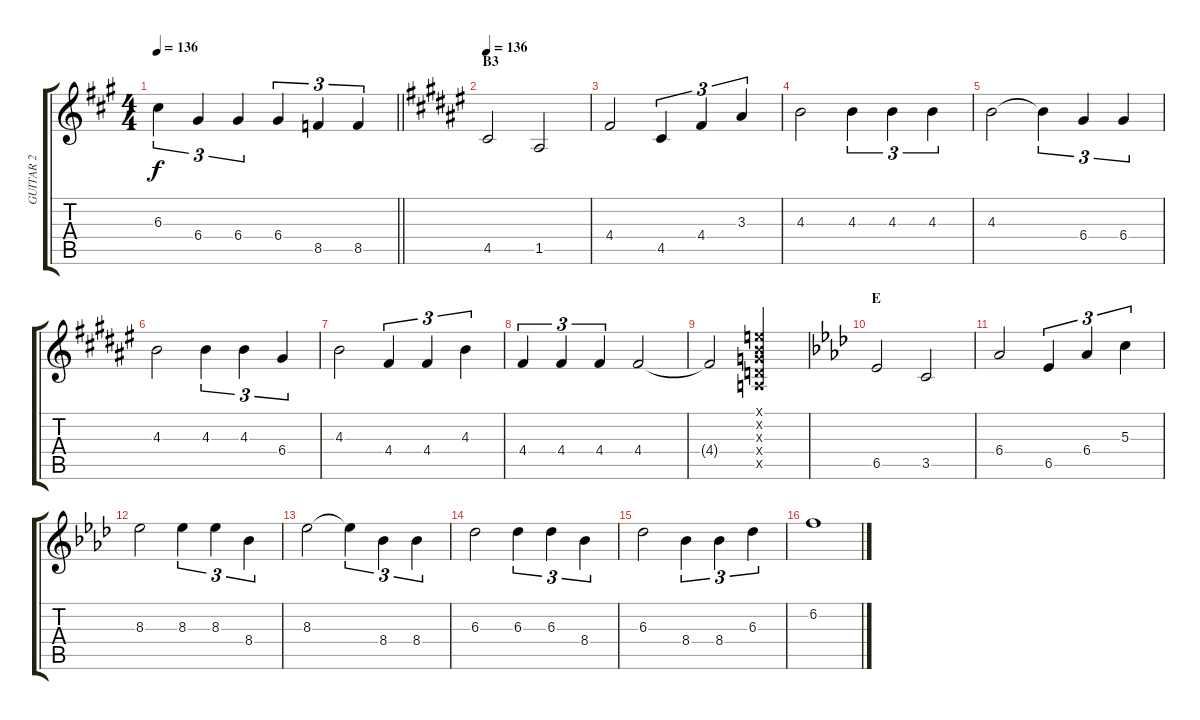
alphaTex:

\track ("GUITAR 2" "GUITAR 2") {instrument distortionguitar}
\staff {score tabs}
\tuning (E4 B3 G3 D3 A2 E2) {hide}
\ts (4 4)
\tempo 136
\clef g2
\barLineRight lightlight
\ks a
6.3.4{tu (3 2) dy f} 6.4.4{tu (3 2)} 6.4.4{tu (3 2)} 6.4.4{tu (3 2)} 8.5.4{tu (3 2)} 8.5.4{tu (3 2)} |
\section ("" "B3")
\tempo 136
\ks f#
4.5.2 1.5.2 |
4.4.2 4.5.4{tu (3 2)} 4.4.4{tu (3 2)} 3.3.4{tu (3 2)} |
4.3.2 4.3.4{tu (3 2)} 4.3.4{tu (3 2)} 4.3.4{tu (3 2)} |
4.3.2 4.3{t}.4{tu (3 2)} 6.4.4{tu (3 2)} 6.4.4{tu (3 2)} |
4.3.2 4.3.4{tu (3 2)} 4.3.4{tu (3 2)} 6.4.4{tu (3 2)} |
4.3.2 4.4.4{tu (3 2)} 4.4.4{tu (3 2)} 4.3.4{tu (3 2)} |
4.4.4{tu (3 2)} 4.4.4{tu (3 2)} 4.4.4{tu (3 2)} 4.4.2 |
4.4{t}.2 (0.1{x} 0.2{x} 0.3{x} 0.4{x} 0.5{x}).2 |
\section ("" "E")
\ks ab
6.5.2 3.5.2 |
6.4.2 6.5.4{tu (3 2)} 6.4.4{tu (3 2)} 5.3.4{tu (3 2)} |
8.3.2 8.3.4{tu (3 2)} 8.3.4{tu (3 2)} 8.4.4{tu (3 2)} |
8.3.2 8.3{t}.4{tu (3 2)} 8.4.4{tu (3 2)} 8.4.4{tu (3 2)} |
6.3.2 6.3.4{tu (3 2)} 6.3.4{tu (3 2)} 8.4.4{tu (3 2)} |
6.3.2 8.4.4{tu (3 2)} 8.4.4{tu (3 2)} 6.3.4{tu (3 2)} |
6.2.1
